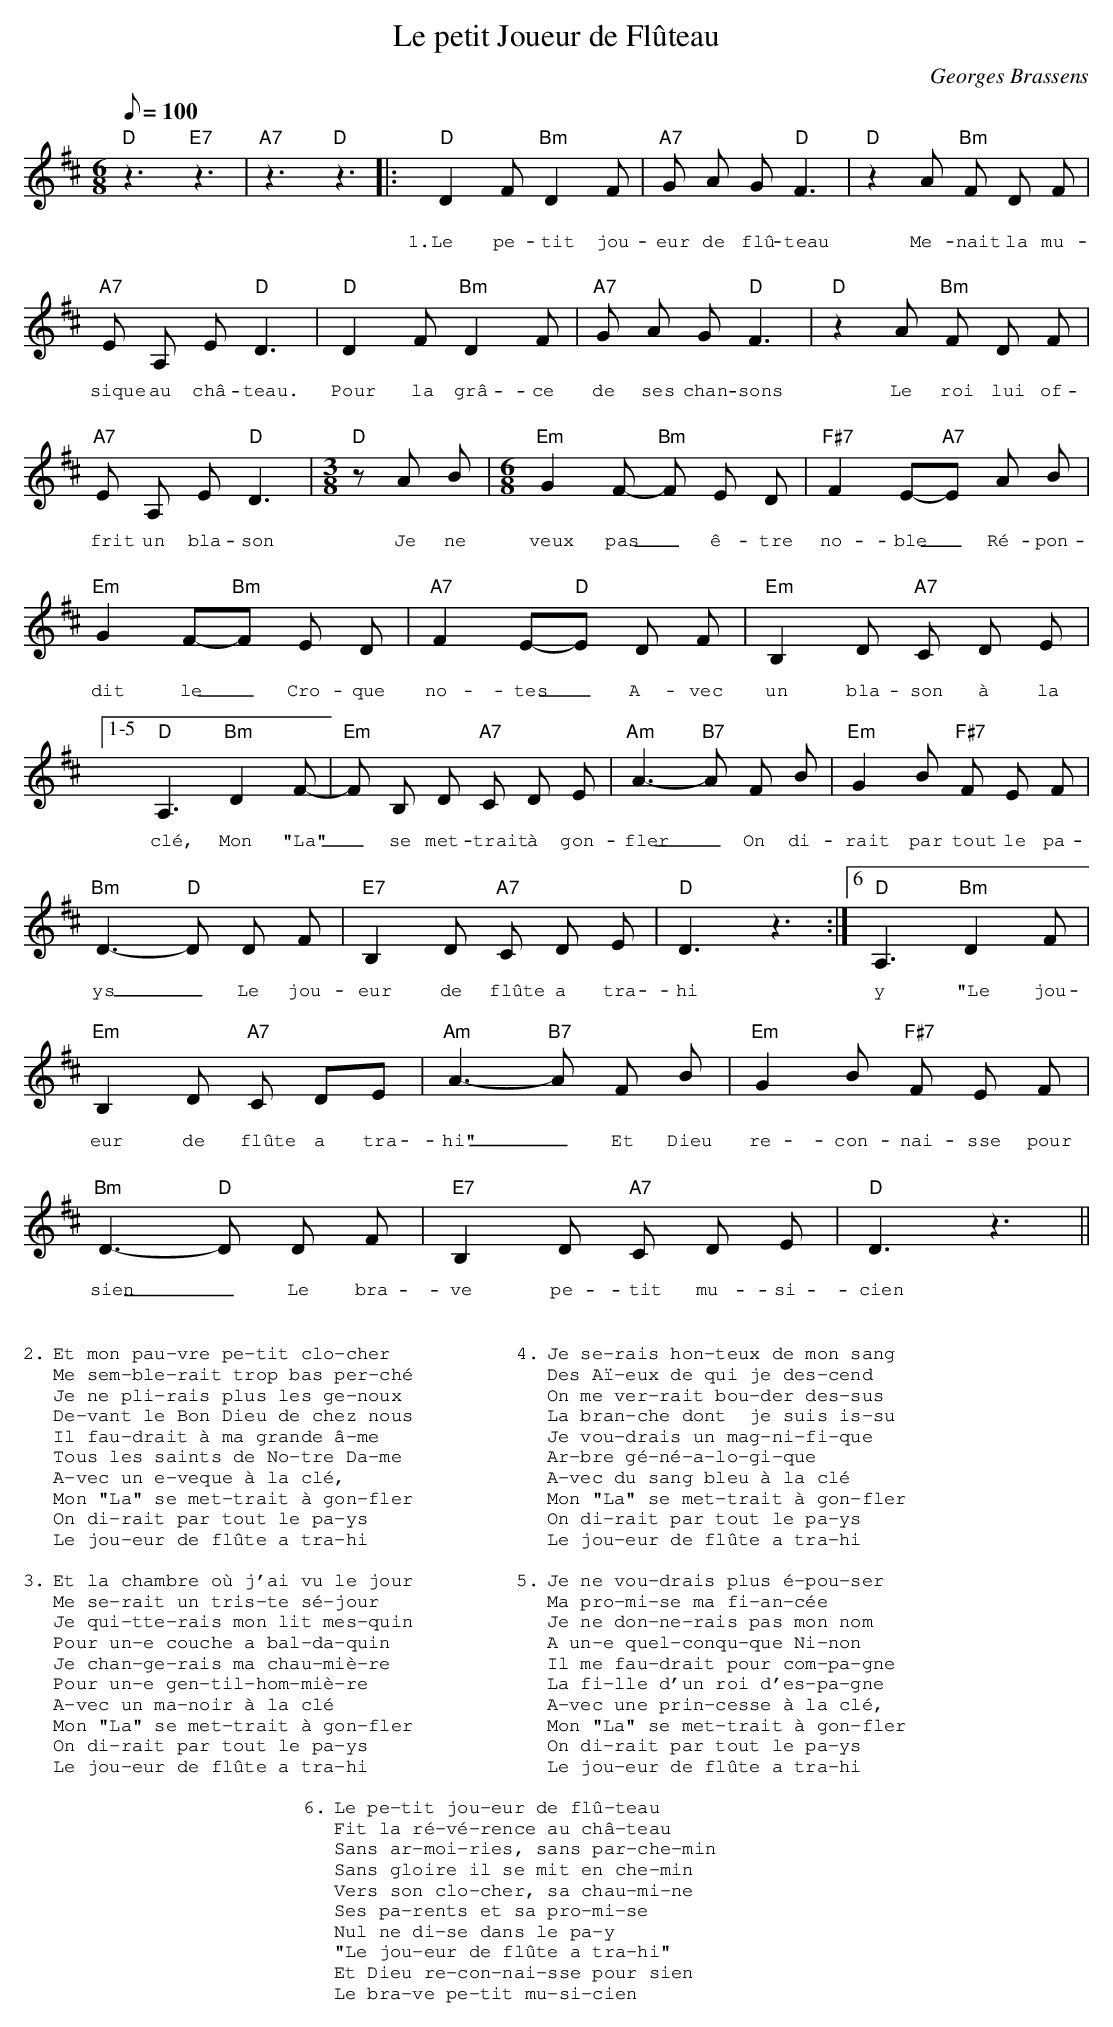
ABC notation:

X:1
T:Le petit Joueur de Flûteau
C:Georges Brassens
M:6/8
L:1/8
K:Dmaj
Q: 100
"D"z3 "E7"z3 | "A7"z3 "D"z3
|: "D"D2 F "Bm"D2 F |"A7"G A G "D"F3 | "D"z2 A "Bm"F D F | "A7"E A, E "D"D3 |
w: 1.Le pe-tit jou- | eur de flû-teau |  Me-nait la mu- | sique au châ-teau.
"D"D2 F "Bm"D2 F | "A7"G A G "D"F3 | "D"z2 A "Bm"F D F | "A7"E A, E "D"D3 |
w: Pour la grâ-ce | de ses chan-sons | Le roi lui of- | frit un bla-son
M: 3/8
"D"z A B |
w:  Je ne
M: 6/8
"Em"G2 F- "Bm"F E D | "F#7"F2 E-"A7"E A B | "Em"G2 F-"Bm"F E D | "A7"F2 E-"D"E D F |
w: veux pas_ ê-tre | no-ble_ Ré-pon- | dit le_ Cro-que | no-tes_ A-vec
"Em"B,2 D "A7"C D E |1-5 "D"A,3 "Bm"D2 F- | "Em"F B, D "A7"C D E | "Am"A3-"B7"A F B |
w: un bla-son à la | clé, Mon "La" | _  se met-trait à gon- | fler_ On di-
"Em"G2 B "F#7"F E F | "Bm"D3-"D"D D F | "E7"B,2 D "A7"C D E | "D"D3 z3 :|6
w: rait par tout le pa- | ys_ Le jou- | eur de flûte a tra- | hi
 "D"A,3 "Bm"D2 F | "Em"B,2 D "A7"C DE | "Am"A3- "B7"A F B |
w:  y "Le jou- | eur de flûte a tra- | hi"_ Et Dieu
"Em"G2 B "F#7"F E F | "Bm"D3-"D"D D F | "E7"B,2 D "A7"C D E | "D"D3 z3 ||
w: re-con-nai-sse pour | sien_ Le bra- | ve pe-tit mu-si- | cien
W: 2. Et mon pau-vre pe-tit clo-cher
W: Me sem-ble-rait trop bas per-ché
W: Je ne pli-rais plus les ge-noux
W: De-vant le Bon Dieu de chez nous
W: Il fau-drait à ma grande â-me
W: Tous les saints de No-tre Da-me
W: A-vec un e-veque à la clé,
W: Mon "La" se met-trait à gon-fler
W: On di-rait par tout le pa-ys
W: Le jou-eur de flûte a tra-hi
W:
W: 3. Et la chambre où j'ai vu le jour
W: Me se-rait un tris-te sé-jour
W: Je qui-tte-rais mon lit mes-quin
W: Pour un-e couche a bal-da-quin
W: Je chan-ge-rais ma chau-miè-re
W: Pour un-e gen-til-hom-miè-re
W: A-vec un ma-noir à la clé
W: Mon "La" se met-trait à gon-fler
W: On di-rait par tout le pa-ys
W: Le jou-eur de flûte a tra-hi
W:
W: 4. Je se-rais hon-teux de mon sang
W: Des Aï-eux de qui je des-cend
W: On me ver-rait bou-der des-sus
W: La bran-che dont  je suis is-su
W: Je vou-drais un mag-ni-fi-que
W: Ar-bre gé-né-a-lo-gi-que
W: A-vec du sang bleu à la clé
W: Mon "La" se met-trait à gon-fler
W: On di-rait par tout le pa-ys
W: Le jou-eur de flûte a tra-hi
W:
W: 5. Je ne vou-drais plus é-pou-ser
W: Ma pro-mi-se ma fi-an-cée
W: Je ne don-ne-rais pas mon nom
W: A un-e quel-conqu-que Ni-non
W: Il me fau-drait pour com-pa-gne
W: La fi-lle d'un roi d'es-pa-gne
W: A-vec une prin-cesse à la clé,
W: Mon "La" se met-trait à gon-fler
W: On di-rait par tout le pa-ys
W: Le jou-eur de flûte a tra-hi
W:
W: 6. Le pe-tit jou-eur de flû-teau
W: Fit la ré-vé-rence au châ-teau
W: Sans ar-moi-ries, sans par-che-min
W: Sans gloire il se mit en che-min
W: Vers son clo-cher, sa chau-mi-ne
W: Ses pa-rents et sa pro-mi-se
W: Nul ne di-se dans le pa-y
W: "Le jou-eur de flûte a tra-hi"
W: Et Dieu re-con-nai-sse pour sien
W: Le bra-ve pe-tit mu-si-cien
